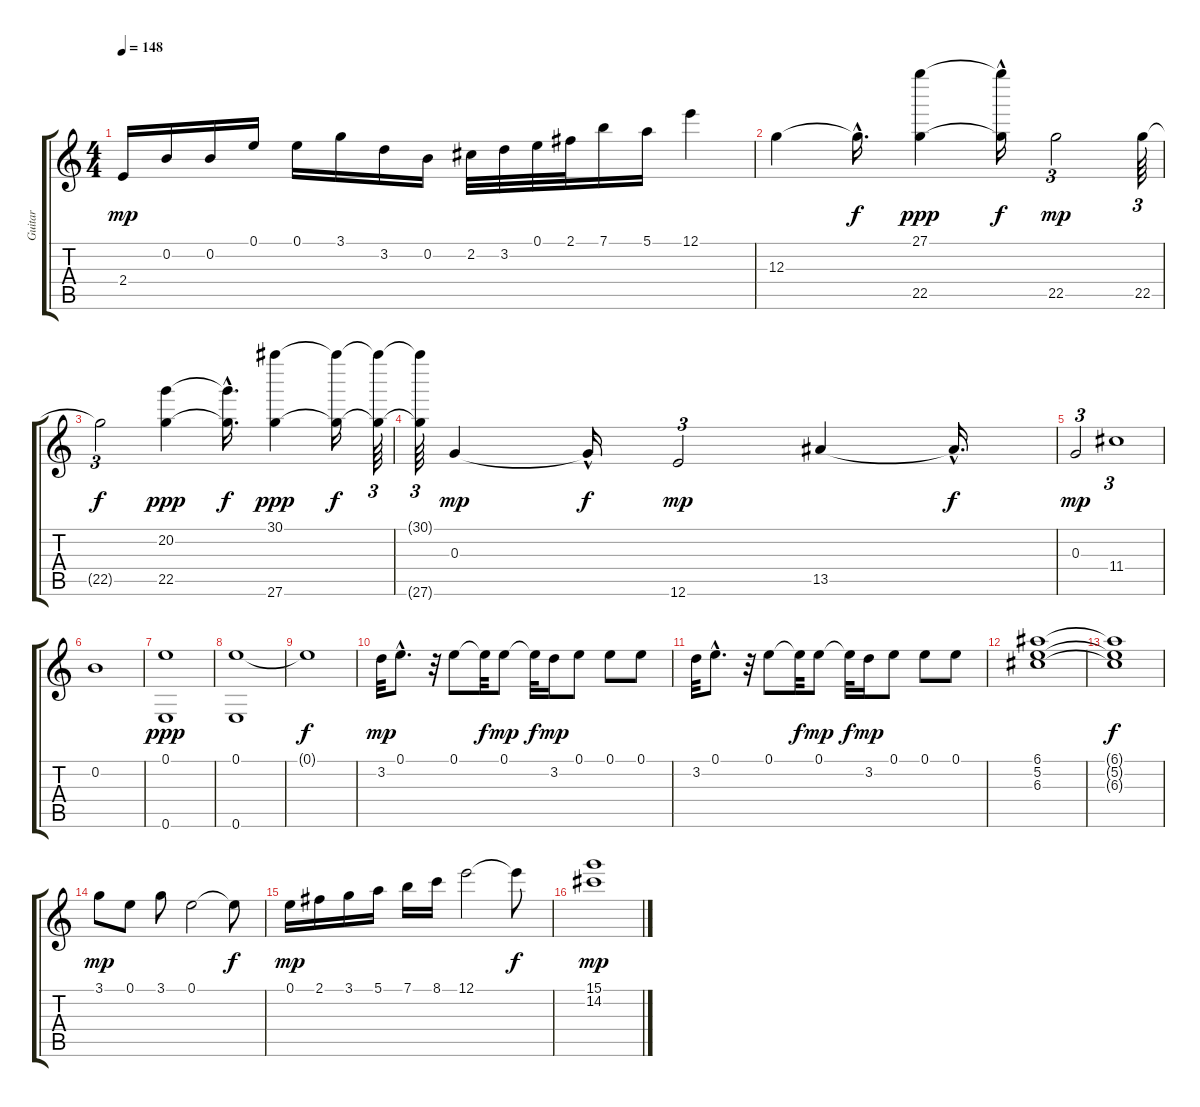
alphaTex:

\track ("Guitar" "Guitar") {instrument distortionguitar}
\staff {score tabs}
\tuning (E4 B3 G3 D3 A2 E2) {hide}
\ts (4 4)
\tempo 148
\clef g2
\ks c
2.4.16{dy mp} 0.2.16 0.2.16 0.1.16 0.1.16 3.1.16 3.2.16 0.2.16 2.2.32 3.2.32 0.1.32 2.1.32 7.1.16 5.1.16 12.1.4 |
12.3.4 12.3{hac t}.16{d dy f} (27.1 22.5).4{dy ppp} (27.1{hac t} 22.5{hac t}).16{dy f} 22.5.2{tu (3 2) dy mp} 22.5.64{tu (3 2)} |
22.5{t}.2{tu (3 2) dy f} (20.2 22.5).4{dy ppp} (20.2{hac t} 22.5{hac t}).16{d dy f} (30.1 27.6).4{dy ppp} (30.1{t} 27.6{t}).16{dy f} (30.1{t} 27.6{t}).64{tu (3 2)} |
(30.1{t} 27.6{t}).64{tu (3 2)} 0.3.4{dy mp} 0.3{hac t}.16{dy f} 12.6.2{tu (3 2) dy mp} 13.5.4 13.5{hac t}.16{d dy f} |
0.3.2{tu (3 2) dy mp} 11.4.1{tu (3 2)} |
0.2.1 |
(0.1 0.6).1{dy ppp} |
(0.1 0.6).1 |
0.1{t}.1{dy f} |
3.2.32{dy mp} 0.1{hac}.8{d} r.32 0.1.8 0.1{t}.32{dy f} 0.1.8{dy mp} 0.1{t}.32{dy f} 3.2.16{dy mp} 0.1.8 0.1.8 0.1.8 |
3.2.32 0.1{hac}.8{d} r.32 0.1.8 0.1{t}.32{dy f} 0.1.8{dy mp} 0.1{t}.32{dy f} 3.2.16{dy mp} 0.1.8 0.1.8 0.1.8 |
(6.1 5.2 6.3).1 |
(6.1{t} 5.2{t} 6.3{t}).1{dy f} |
3.1.8{dy mp} 0.1.8 3.1.8 0.1.2 0.1{t}.8{dy f} |
0.1.16{dy mp} 2.1.16 3.1.16 5.1.16 7.1.16 8.1.16 12.1.2 12.1{t}.8{dy f} |
(15.1 14.2).1{dy mp}
